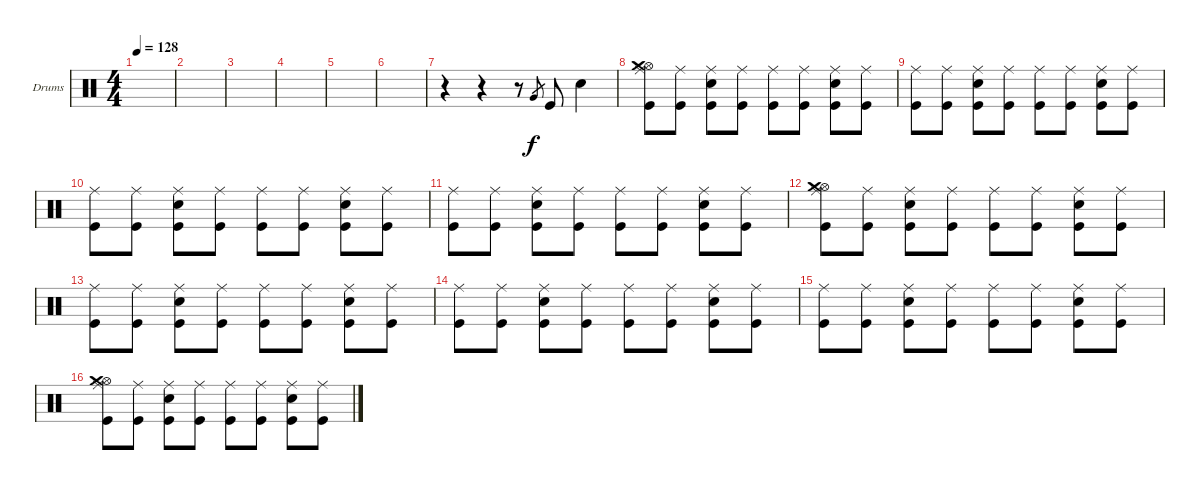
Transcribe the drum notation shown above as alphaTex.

\bracketExtendMode groupsimilarinstruments
\firstSystemTrackNameOrientation horizontal
\otherSystemsTrackNameOrientation horizontal
\track ("Drumkit" "Drums") {instrument percussion}
\staff {score}
\articulation defaults
\ts (4 4)
\tempo 128
\clef neutral
\scale
0.333333
\ks c
|
\scale
0.333333 |
\scale
0.333333 |
\scale
0.333333 |
\scale
0.333333 |
\scale
0.333333 |
\scale
0.333333 r.4 r.4 r.8 "Very Low Tom (hit)".8{gr} "Kick (hit)".8 "Snare (hit) 2".4 |
\scale
0.333333 ("Hi-Hat (open)" "Kick (hit)" "Crash medium (hit)" "Ride (middle)").8 ("Kick (hit)" "Ride (middle)").8 ("Snare (hit) 2" "Kick (hit)" "Ride (middle)").8 ("Kick (hit)" "Ride (middle)").8 ("Kick (hit)" "Ride (middle)").8 ("Kick (hit)" "Ride (middle)").8 ("Snare (hit) 2" "Kick (hit)" "Ride (middle)").8 ("Kick (hit)" "Ride (middle)").8 |
\scale
0.333333 ("Kick (hit)" "Ride (middle)").8 ("Kick (hit)" "Ride (middle)").8 ("Snare (hit) 2" "Kick (hit)" "Ride (middle)").8 ("Kick (hit)" "Ride (middle)").8 ("Kick (hit)" "Ride (middle)").8 ("Kick (hit)" "Ride (middle)").8 ("Snare (hit) 2" "Kick (hit)" "Ride (middle)").8 ("Kick (hit)" "Ride (middle)").8 |
\scale
0.333333 ("Kick (hit)" "Ride (middle)").8 ("Kick (hit)" "Ride (middle)").8 ("Snare (hit) 2" "Kick (hit)" "Ride (middle)").8 ("Kick (hit)" "Ride (middle)").8 ("Kick (hit)" "Ride (middle)").8 ("Kick (hit)" "Ride (middle)").8 ("Snare (hit) 2" "Kick (hit)" "Ride (middle)").8 ("Kick (hit)" "Ride (middle)").8 |
\scale
0.333333 ("Kick (hit)" "Ride (middle)").8 ("Kick (hit)" "Ride (middle)").8 ("Snare (hit) 2" "Kick (hit)" "Ride (middle)").8 ("Kick (hit)" "Ride (middle)").8 ("Kick (hit)" "Ride (middle)").8 ("Kick (hit)" "Ride (middle)").8 ("Snare (hit) 2" "Kick (hit)" "Ride (middle)").8 ("Kick (hit)" "Ride (middle)").8 |
\scale
0.333333 ("Hi-Hat (open)" "Kick (hit)" "Crash medium (hit)" "Ride (middle)").8 ("Kick (hit)" "Ride (middle)").8 ("Snare (hit) 2" "Kick (hit)" "Ride (middle)").8 ("Kick (hit)" "Ride (middle)").8 ("Kick (hit)" "Ride (middle)").8 ("Kick (hit)" "Ride (middle)").8 ("Snare (hit) 2" "Kick (hit)" "Ride (middle)").8 ("Kick (hit)" "Ride (middle)").8 |
\scale
0.333333 ("Kick (hit)" "Ride (middle)").8 ("Kick (hit)" "Ride (middle)").8 ("Snare (hit) 2" "Kick (hit)" "Ride (middle)").8 ("Kick (hit)" "Ride (middle)").8 ("Kick (hit)" "Ride (middle)").8 ("Kick (hit)" "Ride (middle)").8 ("Snare (hit) 2" "Kick (hit)" "Ride (middle)").8 ("Kick (hit)" "Ride (middle)").8 |
\scale
0.333333 ("Kick (hit)" "Ride (middle)").8 ("Kick (hit)" "Ride (middle)").8 ("Snare (hit) 2" "Kick (hit)" "Ride (middle)").8 ("Kick (hit)" "Ride (middle)").8 ("Kick (hit)" "Ride (middle)").8 ("Kick (hit)" "Ride (middle)").8 ("Snare (hit) 2" "Kick (hit)" "Ride (middle)").8 ("Kick (hit)" "Ride (middle)").8 |
\scale
0.333333 ("Kick (hit)" "Ride (middle)").8 ("Kick (hit)" "Ride (middle)").8 ("Snare (hit) 2" "Kick (hit)" "Ride (middle)").8 ("Kick (hit)" "Ride (middle)").8 ("Kick (hit)" "Ride (middle)").8 ("Kick (hit)" "Ride (middle)").8 ("Snare (hit) 2" "Kick (hit)" "Ride (middle)").8 ("Kick (hit)" "Ride (middle)").8 |
\scale
0.333333 ("Hi-Hat (open)" "Kick (hit)" "Crash medium (hit)" "Ride (middle)").8 ("Kick (hit)" "Ride (middle)").8 ("Snare (hit) 2" "Kick (hit)" "Ride (middle)").8 ("Kick (hit)" "Ride (middle)").8 ("Kick (hit)" "Ride (middle)").8 ("Kick (hit)" "Ride (middle)").8 ("Snare (hit) 2" "Kick (hit)" "Ride (middle)").8 ("Kick (hit)" "Ride (middle)").8
